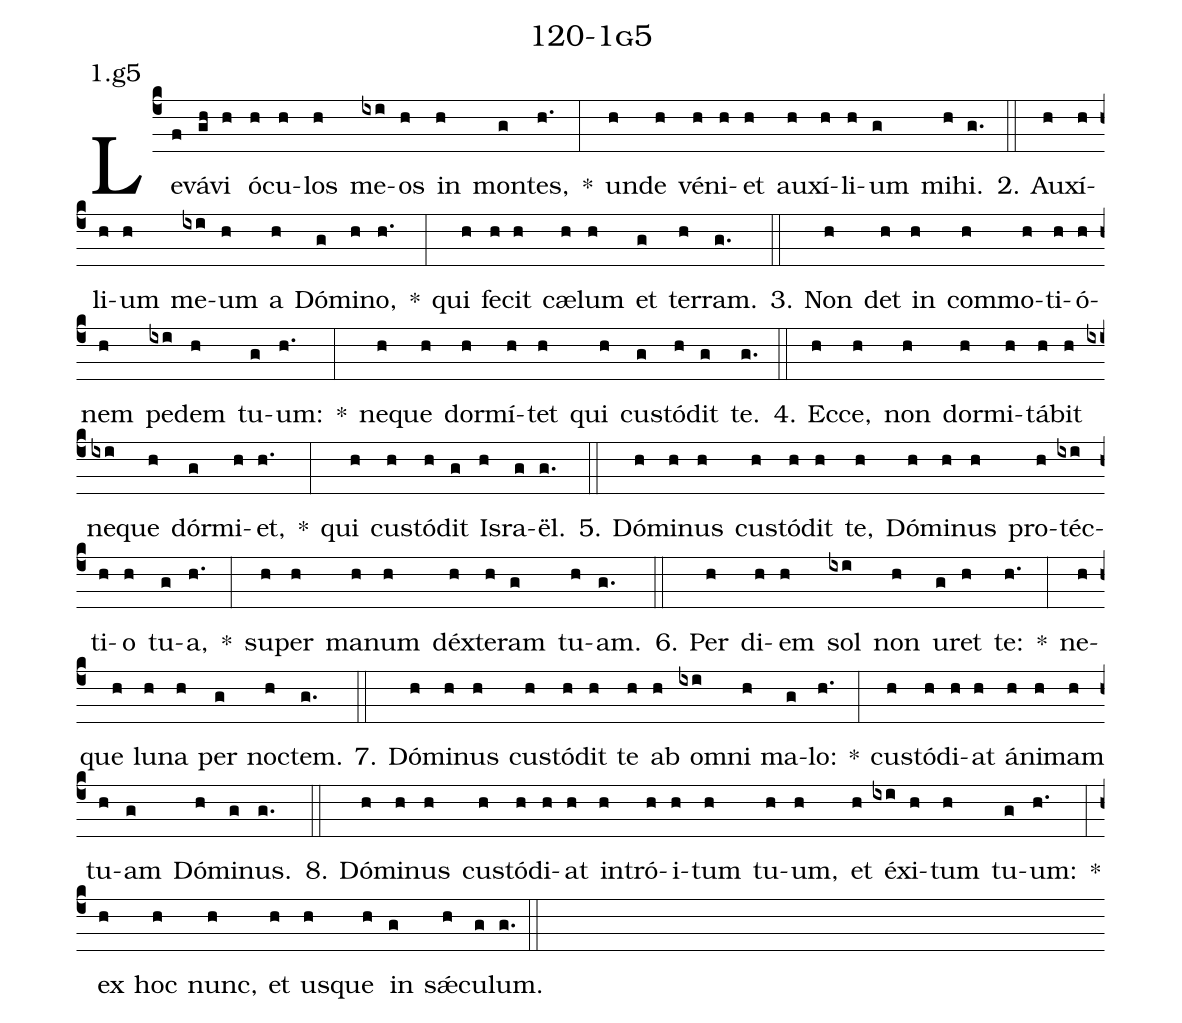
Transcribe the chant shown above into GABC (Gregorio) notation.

name: 120-1g5;
annotation: 1.g5;
%%
(c4)Le(f)vá(gh)vi(h) ó(h)cu(h)los(h) me(ixi)os(h) in(h) mon(g)tes,(h.) *(:) un(h)de(h) vé(h)ni(h)et(h) au(h)xí(h)li(h)um(g) mi(h)hi.(g.) (::)
2. Au(h)xí(h)li(h)um(h) me(ixi)um(h) a(h) Dó(g)mi(h)no,(h.) *(:) qui(h) fe(h)cit(h) cæ(h)lum(h) et(g) ter(h)ram.(g.) (::)
3. Non(h) det(h) in(h) com(h)mo(h)ti(h)ó(h)nem(h) pe(ixi)dem(h) tu(g)um:(h.) *(:) ne(h)que(h) dor(h)mí(h)tet(h) qui(h) cus(g)tó(h)dit(g) te.(g.) (::)
4. Ec(h)ce,(h) non(h) dor(h)mi(h)tá(h)bit(h) ne(ixi)que(h) dór(g)mi(h)et,(h.) *(:) qui(h) cus(h)tó(h)dit(g) Is(h)ra(g)ël.(g.) (::)
5. Dó(h)mi(h)nus(h) cus(h)tó(h)dit(h) te,(h) Dó(h)mi(h)nus(h) pro(h)téc(ixi)ti(h)o(h) tu(g)a,(h.) *(:) su(h)per(h) ma(h)num(h) déx(h)te(h)ram(g) tu(h)am.(g.) (::)
6. Per(h) di(h)em(h) sol(ixi) non(h) u(g)ret(h) te:(h.) *(:) ne(h)que(h) lu(h)na(h) per(g) noc(h)tem.(g.) (::)
7. Dó(h)mi(h)nus(h) cus(h)tó(h)dit(h) te(h) ab(h) om(ixi)ni(h) ma(g)lo:(h.) *(:) cus(h)tó(h)di(h)at(h) á(h)ni(h)mam(h) tu(h)am(g) Dó(h)mi(g)nus.(g.) (::)
8. Dó(h)mi(h)nus(h) cus(h)tó(h)di(h)at(h) in(h)tró(h)i(h)tum(h) tu(h)um,(h) et(h) éx(ixi)i(h)tum(h) tu(g)um:(h.) *(:) ex(h) hoc(h) nunc,(h) et(h) us(h)que(h) in(g) sǽ(h)cu(g)lum.(g.) (::)
